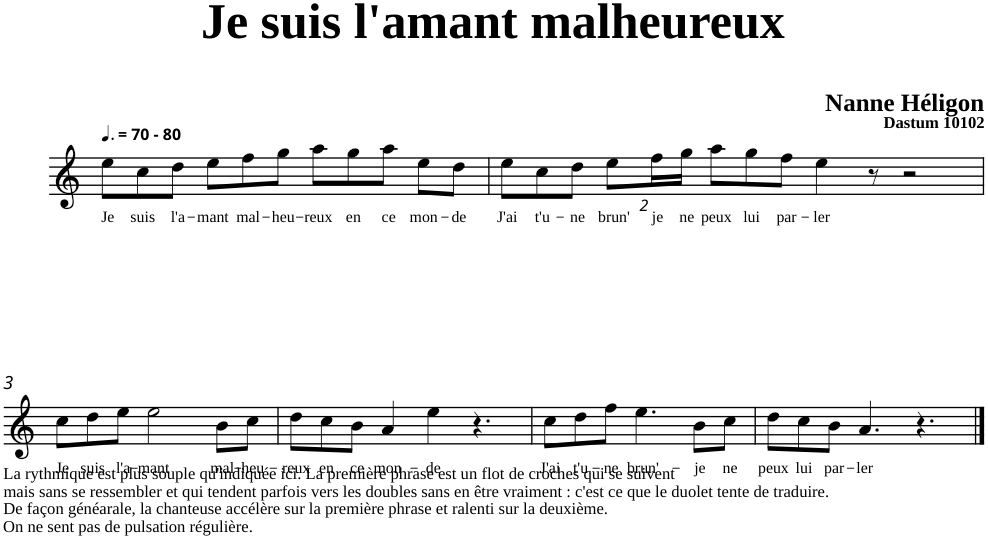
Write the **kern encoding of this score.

**kern	**text
*part1	*part1
*staff1	*staff1
*clefG2	*
*k[]	*
=1	=1
!LO:TX:a:B:t=- 80	!
!	!LO:LY:b
8ee\L	Je
!	!LO:LY:b
8cc\	suis
!	!LO:LY:b
8dd\J	l'a-
!	!LO:LY:b
8ee\L	-mant
!	!LO:LY:b
8ff\	mal-
!	!LO:LY:b
8gg\J	-heu-
!	!LO:LY:b
8aa\L	-reux
!	!LO:LY:b
8gg\	en
!	!LO:LY:b
8aa\J	ce
!	!LO:LY:b
8ee\L	mon-
!	!LO:LY:b
8dd\J	-de
=2	=2
!	!LO:LY:b
8ee\L	J'ai
!	!LO:LY:b
8cc\	t'u-
!	!LO:LY:b
8dd\J	-ne
*Xbrackettup	*
!	!LO:LY:b
16%3ee\L	brun'
!	!LO:LY:b
32%3ff\L	je
!	!LO:LY:b
32%3gg\JJ	ne
!	!LO:LY:b
8aa\L	peux
!	!LO:LY:b
8gg\	lui
!	!LO:LY:b
8ff\J	par-
!	!LO:LY:b
4ee\	-ler
8r	.
2r	.
!!LO:LB:g=z
=3	=3
!	!LO:LY:b
8cc\L	Je
!	!LO:LY:b
8dd\	suis
!	!LO:LY:b
8ee\J	l'a-
!	!LO:LY:b
2ee\	-mant
!	!LO:LY:b
8b\L	mal-
!	!LO:LY:b
8cc\J	-heu-
=4	=4
!	!LO:LY:b
8dd\L	-reux
!	!LO:LY:b
8cc\	en
!	!LO:LY:b
8b\J	ce
!	!LO:LY:b
4a/	mon-
!	!LO:LY:b
4ee\	-de
8r	.
=5	=5
!	!LO:LY:b
8cc\L	J'ai
4r	.
!	!LO:LY:b
8dd\	t'u-
!	!LO:LY:b
8ff\J	-ne
!	!LO:LY:b
4.ee\	brun'-
!	!LO:LY:b
8b\L	-je
!	!LO:LY:b
8cc\J	ne
=6	=6
!	!LO:LY:b
8dd\L	peux
!	!LO:LY:b
8cc\	lui
!	!LO:LY:b
8b\J	par-
!	!LO:LY:b
4.a/	-ler
4r	.
==7	==7
8r	.
=	=
*-	*-
